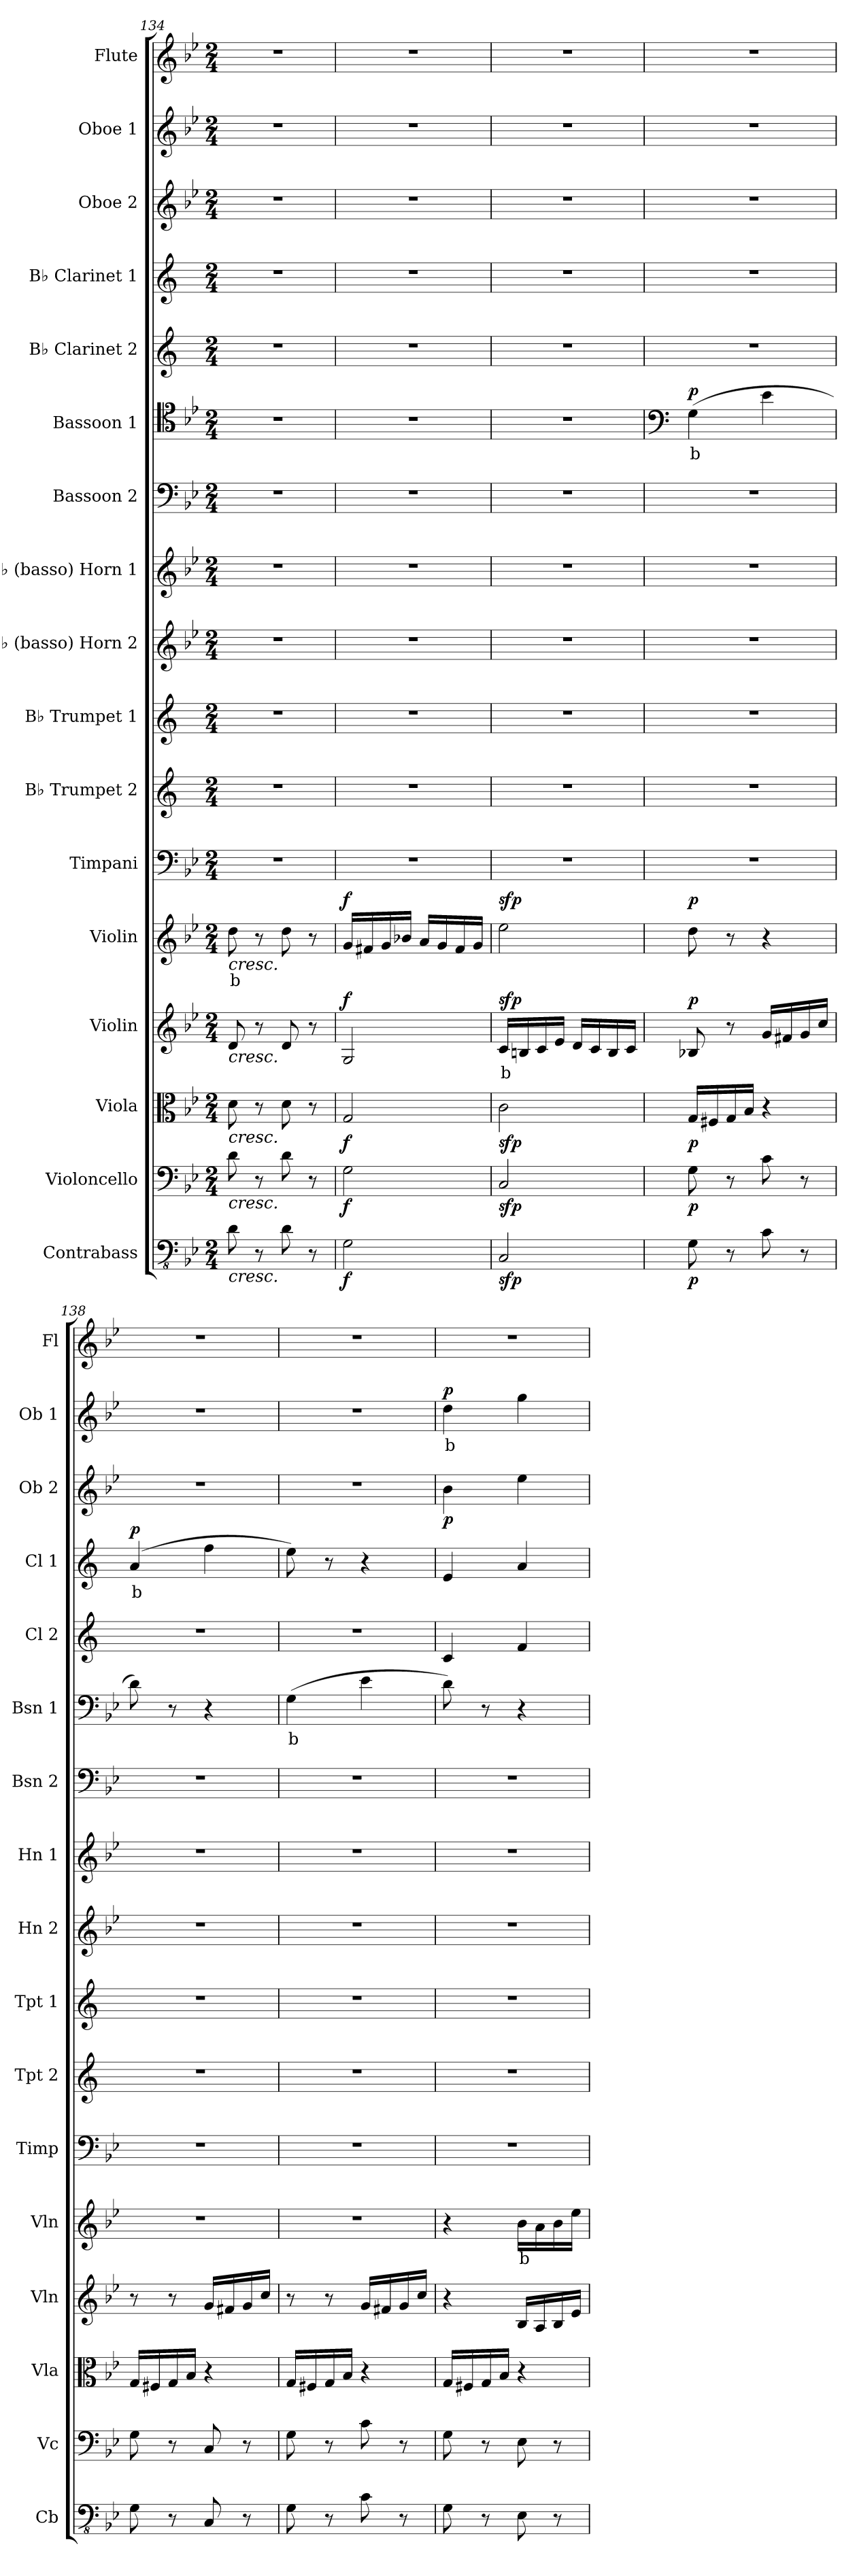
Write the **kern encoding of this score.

**kern	**dynam	**kern	**dynam	**kern	**dynam	**kern	**text	**dynam	**kern	**text	**dynam	**kern	**kern	**kern	**kern	**kern	**kern	**kern	**text	**dynam	**kern	**kern	**text	**dynam	**kern	**dynam	**kern	**text	**dynam	**kern
*part17	*part17	*part16	*part16	*part15	*part15	*part14	*part14	*part14	*part13	*part13	*part13	*part12	*part11	*part10	*part9	*part8	*part7	*part6	*part6	*part6	*part5	*part4	*part4	*part4	*part3	*part3	*part2	*part2	*part2	*part1
*staff17	*staff17	*staff16	*staff16	*staff15	*staff15	*staff14	*staff14	*staff14	*staff13	*staff13	*staff13	*staff12	*staff11	*staff10	*staff9	*staff8	*staff7	*staff6	*staff6	*staff6	*staff5	*staff4	*staff4	*staff4	*staff3	*staff3	*staff2	*staff2	*staff2	*staff1
*I"Contrabass	*	*I"Violoncello	*	*I"Viola	*	*I"Violin	*	*	*I"Violin	*	*	*I"Timpani	*I"B♭ Trumpet 2	*I"B♭ Trumpet 1	*I"B♭ (basso) Horn 2	*I"B♭ (basso) Horn 1	*I"Bassoon 2	*I"Bassoon 1	*	*	*I"B♭ Clarinet 2	*I"B♭ Clarinet 1	*	*	*I"Oboe 2	*	*I"Oboe 1	*	*	*I"Flute
*I'Cb	*	*I'Vc	*	*I'Vla	*	*I'Vln	*	*	*I'Vln	*	*	*I'Timp	*I'Tpt 2	*I'Tpt 1	*I'Hn 2	*I'Hn 1	*I'Bsn 2	*I'Bsn 1	*	*	*I'Cl 2	*I'Cl 1	*	*	*I'Ob 2	*	*I'Ob 1	*	*	*I'Fl
*clefFv4	*	*clefF4	*	*clefC3	*	*clefG2	*	*	*clefG2	*	*	*clefF4	*clefG2	*clefG2	*clefG2	*clefG2	*clefF4	*clefC4	*	*	*clefG2	*clefG2	*	*	*clefG2	*	*clefG2	*	*	*clefG2
*	*	*	*	*	*	*	*	*	*	*	*	*	*ITrd1c2	*ITrd1c2	*ITrd8c14	*ITrd8c14	*	*	*	*	*ITrd1c2	*ITrd1c2	*	*	*	*	*	*	*	*
*k[b-e-]	*	*k[b-e-]	*	*k[b-e-]	*	*k[b-e-]	*	*	*k[b-e-]	*	*	*k[b-e-]	*k[b-e-]	*k[b-e-]	*k[b-e-]	*k[b-e-]	*k[b-e-]	*k[b-e-]	*	*	*k[b-e-]	*k[b-e-]	*	*	*k[b-e-]	*	*k[b-e-]	*	*	*k[b-e-]
*M2/4	*	*M2/4	*	*M2/4	*	*M2/4	*	*	*M2/4	*	*	*M2/4	*M2/4	*M2/4	*M2/4	*M2/4	*M2/4	*M2/4	*	*	*M2/4	*M2/4	*	*	*M2/4	*	*M2/4	*	*	*M2/4
=134	=134	=134	=134	=134	=134	=134	=134	=134	=134	=134	=134	=134	=134	=134	=134	=134	=134	=134	=134	=134	=134	=134	=134	=134	=134	=134	=134	=134	=134	=134
!	!	!	!	!	!	!	!	!	!LO:TX:b:i:t=cresc.	!	!	!	!	!	!	!	!	!	!	!	!	!	!	!	!	!	!	!	!	!
!	!	!	!	!	!	!LO:TX:b:i:t=cresc.	!	!	!	!	!	!	!	!	!	!	!	!	!	!	!	!	!	!	!	!	!	!	!	!
!	!	!	!	!LO:TX:b:i:t=cresc.	!	!	!	!	!	!	!	!	!	!	!	!	!	!	!	!	!	!	!	!	!	!	!	!	!	!
!	!	!LO:TX:b:i:t=cresc.	!	!	!	!	!	!	!	!	!	!	!	!	!	!	!	!	!	!	!	!	!	!	!	!	!	!	!	!
!LO:TX:b:i:t=cresc.	!	!	!	!	!	!	!	!	!	!	!	!	!	!	!	!	!	!	!	!	!	!	!	!	!	!	!	!	!	!
!	!	!	!	!	!	!	!	!	!	!LO:LY:b:color=#FF0000	!	!	!	!	!	!	!	!	!	!	!	!	!	!	!	!	!	!	!	!
8D\	.	8d\	.	8d\	.	8d/	.	.	8dd\	b	.	2r	2r	2r	2r	2r	2r	2r	.	.	2r	2r	.	.	2r	.	2r	.	.	2r
8r	.	8r	.	8r	.	8r	.	.	8r	.	.	.	.	.	.	.	.	.	.	.	.	.	.	.	.	.	.	.	.	.
8D\	.	8d\	.	8d\	.	8d/	.	.	8dd\	.	.	.	.	.	.	.	.	.	.	.	.	.	.	.	.	.	.	.	.	.
8r	.	8r	.	8r	.	8r	.	.	8r	.	.	.	.	.	.	.	.	.	.	.	.	.	.	.	.	.	.	.	.	.
=135	=135	=135	=135	=135	=135	=135	=135	=135	=135	=135	=135	=135	=135	=135	=135	=135	=135	=135	=135	=135	=135	=135	=135	=135	=135	=135	=135	=135	=135	=135
!	!LO:DY:b	!	!LO:DY:b	!	!LO:DY:b	!	!	!LO:DY:b	!	!	!LO:DY:b	!	!	!	!	!	!	!	!	!	!	!	!	!	!	!	!	!	!	!
2GG\	f	2G\	f	2G/	f	2G/	.	f	16g/LL	.	f	2r	2r	2r	2r	2r	2r	2r	.	.	2r	2r	.	.	2r	.	2r	.	.	2r
.	.	.	.	.	.	.	.	.	16f#X/	.	.	.	.	.	.	.	.	.	.	.	.	.	.	.	.	.	.	.	.	.
.	.	.	.	.	.	.	.	.	16g/	.	.	.	.	.	.	.	.	.	.	.	.	.	.	.	.	.	.	.	.	.
.	.	.	.	.	.	.	.	.	16b-X/JJ	.	.	.	.	.	.	.	.	.	.	.	.	.	.	.	.	.	.	.	.	.
.	.	.	.	.	.	.	.	.	16a/LL	.	.	.	.	.	.	.	.	.	.	.	.	.	.	.	.	.	.	.	.	.
.	.	.	.	.	.	.	.	.	16g/	.	.	.	.	.	.	.	.	.	.	.	.	.	.	.	.	.	.	.	.	.
.	.	.	.	.	.	.	.	.	16f#/	.	.	.	.	.	.	.	.	.	.	.	.	.	.	.	.	.	.	.	.	.
.	.	.	.	.	.	.	.	.	16g/JJ	.	.	.	.	.	.	.	.	.	.	.	.	.	.	.	.	.	.	.	.	.
=136	=136	=136	=136	=136	=136	=136	=136	=136	=136	=136	=136	=136	=136	=136	=136	=136	=136	=136	=136	=136	=136	=136	=136	=136	=136	=136	=136	=136	=136	=136
!	!LO:DY:b	!	!LO:DY:b	!	!LO:DY:b	!	!LO:LY:b:color=#FF0000	!LO:DY:b	!	!	!LO:DY:b	!	!	!	!	!	!	!	!	!	!	!	!	!	!	!	!	!	!	!
2CC/	sfp	2C/	sfp	2c\	sfp	16c/LL	b	sfp	2ee-\	.	sfp	2r	2r	2r	2r	2r	2r	2r	.	.	2r	2r	.	.	2r	.	2r	.	.	2r
.	.	.	.	.	.	16Bn/	.	.	.	.	.	.	.	.	.	.	.	.	.	.	.	.	.	.	.	.	.	.	.	.
.	.	.	.	.	.	16c/	.	.	.	.	.	.	.	.	.	.	.	.	.	.	.	.	.	.	.	.	.	.	.	.
.	.	.	.	.	.	16e-/JJ	.	.	.	.	.	.	.	.	.	.	.	.	.	.	.	.	.	.	.	.	.	.	.	.
.	.	.	.	.	.	16d/LL	.	.	.	.	.	.	.	.	.	.	.	.	.	.	.	.	.	.	.	.	.	.	.	.
.	.	.	.	.	.	16c/	.	.	.	.	.	.	.	.	.	.	.	.	.	.	.	.	.	.	.	.	.	.	.	.
.	.	.	.	.	.	16B/	.	.	.	.	.	.	.	.	.	.	.	.	.	.	.	.	.	.	.	.	.	.	.	.
.	.	.	.	.	.	16c/JJ	.	.	.	.	.	.	.	.	.	.	.	.	.	.	.	.	.	.	.	.	.	.	.	.
=137	=137	=137	=137	=137	=137	=137	=137	=137	=137	=137	=137	=137	=137	=137	=137	=137	=137	=137	=137	=137	=137	=137	=137	=137	=137	=137	=137	=137	=137	=137
*	*	*	*	*	*	*	*	*	*	*	*	*	*	*	*	*	*	*clefF4	*	*	*	*	*	*	*	*	*	*	*	*
!	!LO:DY:b	!	!LO:DY:b	!	!LO:DY:b	!	!	!LO:DY:b	!	!	!LO:DY:b	!	!	!	!	!	!	!	!LO:LY:b:color=#FF0000	!LO:DY:b	!	!	!	!	!	!	!	!	!	!
8GG\	p	8G\	p	16G/LL	p	8B-X/	.	p	8dd\	.	p	2r	2r	2r	2r	2r	2r	(>4G\	b	p	2r	2r	.	.	2r	.	2r	.	.	2r
.	.	.	.	16F#X/	.	.	.	.	.	.	.	.	.	.	.	.	.	.	.	.	.	.	.	.	.	.	.	.	.	.
8r	.	8r	.	16G/	.	8r	.	.	8r	.	.	.	.	.	.	.	.	.	.	.	.	.	.	.	.	.	.	.	.	.
.	.	.	.	16B-/JJ	.	.	.	.	.	.	.	.	.	.	.	.	.	.	.	.	.	.	.	.	.	.	.	.	.	.
8C\	.	8c\	.	4r	.	16g/LL	.	.	4r	.	.	.	.	.	.	.	.	4e-\	.	.	.	.	.	.	.	.	.	.	.	.
.	.	.	.	.	.	16f#X/	.	.	.	.	.	.	.	.	.	.	.	.	.	.	.	.	.	.	.	.	.	.	.	.
8r	.	8r	.	.	.	16g/	.	.	.	.	.	.	.	.	.	.	.	.	.	.	.	.	.	.	.	.	.	.	.	.
.	.	.	.	.	.	16cc/JJ	.	.	.	.	.	.	.	.	.	.	.	.	.	.	.	.	.	.	.	.	.	.	.	.
=138	=138	=138	=138	=138	=138	=138	=138	=138	=138	=138	=138	=138	=138	=138	=138	=138	=138	=138	=138	=138	=138	=138	=138	=138	=138	=138	=138	=138	=138	=138
!	!	!	!	!	!	!	!	!	!	!	!	!	!	!	!	!	!	!	!	!	!	!	!LO:LY:b:color=#FF0000	!LO:DY:b	!	!	!	!	!	!
8GG\	.	8G\	.	16G/LL	.	8r	.	.	2r	.	.	2r	2r	2r	2r	2r	2r	8d\)	.	.	2r	(>4g/	b	p	2r	.	2r	.	.	2r
.	.	.	.	16F#X/	.	.	.	.	.	.	.	.	.	.	.	.	.	.	.	.	.	.	.	.	.	.	.	.	.	.
8r	.	8r	.	16G/	.	8r	.	.	.	.	.	.	.	.	.	.	.	8r	.	.	.	.	.	.	.	.	.	.	.	.
.	.	.	.	16B-/JJ	.	.	.	.	.	.	.	.	.	.	.	.	.	.	.	.	.	.	.	.	.	.	.	.	.	.
8CC/	.	8C/	.	4r	.	16g/LL	.	.	.	.	.	.	.	.	.	.	.	4r	.	.	.	4ee-\	.	.	.	.	.	.	.	.
.	.	.	.	.	.	16f#X/	.	.	.	.	.	.	.	.	.	.	.	.	.	.	.	.	.	.	.	.	.	.	.	.
8r	.	8r	.	.	.	16g/	.	.	.	.	.	.	.	.	.	.	.	.	.	.	.	.	.	.	.	.	.	.	.	.
.	.	.	.	.	.	16cc/JJ	.	.	.	.	.	.	.	.	.	.	.	.	.	.	.	.	.	.	.	.	.	.	.	.
!!LO:PB:g=z
=139	=139	=139	=139	=139	=139	=139	=139	=139	=139	=139	=139	=139	=139	=139	=139	=139	=139	=139	=139	=139	=139	=139	=139	=139	=139	=139	=139	=139	=139	=139
!	!	!	!	!	!	!	!	!	!	!	!	!	!	!	!	!	!	!	!LO:LY:b:color=#FF0000	!	!	!	!	!	!	!	!	!	!	!
8GG\	.	8G\	.	16G/LL	.	8r	.	.	2r	.	.	2r	2r	2r	2r	2r	2r	(>4G\	b	.	2r	8dd\)	.	.	2r	.	2r	.	.	2r
.	.	.	.	16F#X/	.	.	.	.	.	.	.	.	.	.	.	.	.	.	.	.	.	.	.	.	.	.	.	.	.	.
8r	.	8r	.	16G/	.	8r	.	.	.	.	.	.	.	.	.	.	.	.	.	.	.	8r	.	.	.	.	.	.	.	.
.	.	.	.	16B-/JJ	.	.	.	.	.	.	.	.	.	.	.	.	.	.	.	.	.	.	.	.	.	.	.	.	.	.
8C\	.	8c\	.	4r	.	16g/LL	.	.	.	.	.	.	.	.	.	.	.	4e-\	.	.	.	4r	.	.	.	.	.	.	.	.
.	.	.	.	.	.	16f#X/	.	.	.	.	.	.	.	.	.	.	.	.	.	.	.	.	.	.	.	.	.	.	.	.
8r	.	8r	.	.	.	16g/	.	.	.	.	.	.	.	.	.	.	.	.	.	.	.	.	.	.	.	.	.	.	.	.
.	.	.	.	.	.	16cc/JJ	.	.	.	.	.	.	.	.	.	.	.	.	.	.	.	.	.	.	.	.	.	.	.	.
=140	=140	=140	=140	=140	=140	=140	=140	=140	=140	=140	=140	=140	=140	=140	=140	=140	=140	=140	=140	=140	=140	=140	=140	=140	=140	=140	=140	=140	=140	=140
!	!	!	!	!	!	!	!	!	!	!	!	!	!	!	!	!	!	!	!	!	!	!	!	!	!	!LO:DY:b	!	!LO:LY:b:color=#FF0000	!LO:DY:b	!
8GG\	.	8G\	.	16G/LL	.	4r	.	.	4r	.	.	2r	2r	2r	2r	2r	2r	8d\)	.	.	4B-/	4d/	.	.	4b-\	p	4dd\	b	p	2r
.	.	.	.	16F#X/	.	.	.	.	.	.	.	.	.	.	.	.	.	.	.	.	.	.	.	.	.	.	.	.	.	.
8r	.	8r	.	16G/	.	.	.	.	.	.	.	.	.	.	.	.	.	8r	.	.	.	.	.	.	.	.	.	.	.	.
.	.	.	.	16B-/JJ	.	.	.	.	.	.	.	.	.	.	.	.	.	.	.	.	.	.	.	.	.	.	.	.	.	.
!	!	!	!	!	!	!	!	!	!	!LO:LY:b:color=#FF0000	!	!	!	!	!	!	!	!	!	!	!	!	!	!	!	!	!	!	!	!
8EE-\	.	8E-\	.	4r	.	16B-/LL	.	.	16b-\LL	b	.	.	.	.	.	.	.	4r	.	.	4e-/	4g/	.	.	4ee-\	.	4gg\	.	.	.
.	.	.	.	.	.	16A/	.	.	16a\	.	.	.	.	.	.	.	.	.	.	.	.	.	.	.	.	.	.	.	.	.
8r	.	8r	.	.	.	16B-/	.	.	16b-\	.	.	.	.	.	.	.	.	.	.	.	.	.	.	.	.	.	.	.	.	.
.	.	.	.	.	.	16e-/JJ	.	.	16ee-\JJ	.	.	.	.	.	.	.	.	.	.	.	.	.	.	.	.	.	.	.	.	.
=	=	=	=	=	=	=	=	=	=	=	=	=	=	=	=	=	=	=	=	=	=	=	=	=	=	=	=	=	=	=
*-	*-	*-	*-	*-	*-	*-	*-	*-	*-	*-	*-	*-	*-	*-	*-	*-	*-	*-	*-	*-	*-	*-	*-	*-	*-	*-	*-	*-	*-	*-
